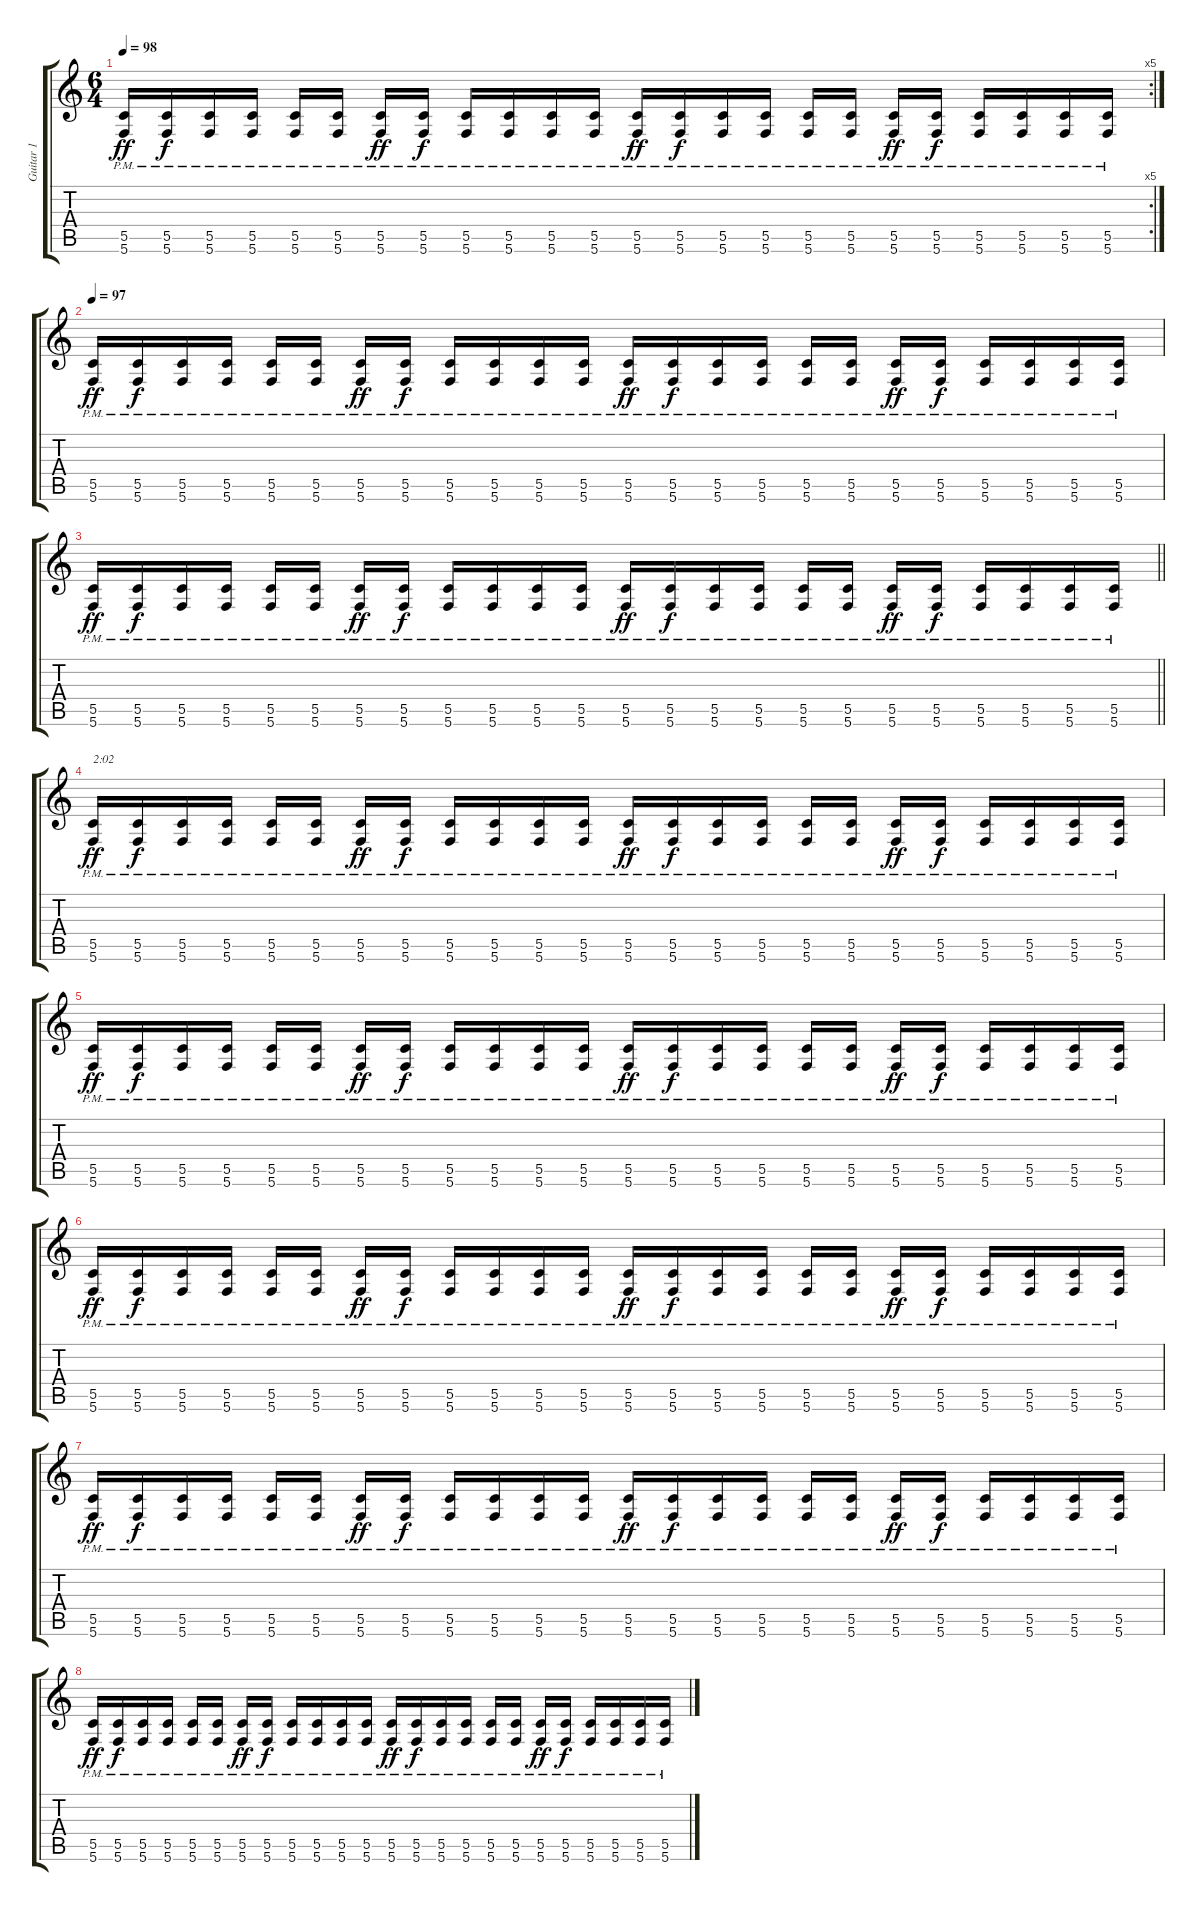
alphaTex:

\track ("Guitar 1" "Guitar 1") {instrument distortionguitar}
\staff {score tabs}
\tuning (E4 C4 G3 C3 G2 C2) {hide}
\rc 5
\ts (6 4)
\tempo 98
\clef g2
\ks c
(5.5{pm} 5.6{pm}).16{dy ff} (5.5{pm} 5.6{pm}).16{dy f} (5.5{pm} 5.6{pm}).16 (5.5{pm} 5.6{pm}).16 (5.5{pm} 5.6{pm}).16 (5.5{pm} 5.6{pm}).16{beam split} (5.5{pm} 5.6{pm}).16{dy ff} (5.5{pm} 5.6{pm}).16{dy f} (5.5{pm} 5.6{pm}).16 (5.5{pm} 5.6{pm}).16 (5.5{pm} 5.6{pm}).16 (5.5{pm} 5.6{pm}).16 (5.5{pm} 5.6{pm}).16{dy ff} (5.5{pm} 5.6{pm}).16{dy f} (5.5{pm} 5.6{pm}).16 (5.5{pm} 5.6{pm}).16 (5.5{pm} 5.6{pm}).16 (5.5{pm} 5.6{pm}).16{beam split} (5.5{pm} 5.6{pm}).16{dy ff} (5.5{pm} 5.6{pm}).16{dy f} (5.5{pm} 5.6{pm}).16 (5.5{pm} 5.6{pm}).16 (5.5{pm} 5.6{pm}).16 (5.5{pm} 5.6{pm}).16 |
\tempo 97
(5.5{pm} 5.6{pm}).16{dy ff} (5.5{pm} 5.6{pm}).16{dy f} (5.5{pm} 5.6{pm}).16 (5.5{pm} 5.6{pm}).16 (5.5{pm} 5.6{pm}).16 (5.5{pm} 5.6{pm}).16{beam split} (5.5{pm} 5.6{pm}).16{dy ff} (5.5{pm} 5.6{pm}).16{dy f} (5.5{pm} 5.6{pm}).16 (5.5{pm} 5.6{pm}).16 (5.5{pm} 5.6{pm}).16 (5.5{pm} 5.6{pm}).16 (5.5{pm} 5.6{pm}).16{dy ff} (5.5{pm} 5.6{pm}).16{dy f} (5.5{pm} 5.6{pm}).16 (5.5{pm} 5.6{pm}).16 (5.5{pm} 5.6{pm}).16 (5.5{pm} 5.6{pm}).16{beam split} (5.5{pm} 5.6{pm}).16{dy ff} (5.5{pm} 5.6{pm}).16{dy f} (5.5{pm} 5.6{pm}).16 (5.5{pm} 5.6{pm}).16 (5.5{pm} 5.6{pm}).16 (5.5{pm} 5.6{pm}).16 |
\barLineRight lightlight
(5.5{pm} 5.6{pm}).16{dy ff} (5.5{pm} 5.6{pm}).16{dy f} (5.5{pm} 5.6{pm}).16 (5.5{pm} 5.6{pm}).16 (5.5{pm} 5.6{pm}).16 (5.5{pm} 5.6{pm}).16{beam split} (5.5{pm} 5.6{pm}).16{dy ff} (5.5{pm} 5.6{pm}).16{dy f} (5.5{pm} 5.6{pm}).16 (5.5{pm} 5.6{pm}).16 (5.5{pm} 5.6{pm}).16 (5.5{pm} 5.6{pm}).16 (5.5{pm} 5.6{pm}).16{dy ff} (5.5{pm} 5.6{pm}).16{dy f} (5.5{pm} 5.6{pm}).16 (5.5{pm} 5.6{pm}).16 (5.5{pm} 5.6{pm}).16 (5.5{pm} 5.6{pm}).16{beam split} (5.5{pm} 5.6{pm}).16{dy ff} (5.5{pm} 5.6{pm}).16{dy f} (5.5{pm} 5.6{pm}).16 (5.5{pm} 5.6{pm}).16 (5.5{pm} 5.6{pm}).16 (5.5{pm} 5.6{pm}).16 |
(5.5{pm} 5.6{pm}).16{txt "2:02" dy ff} (5.5{pm} 5.6{pm}).16{dy f} (5.5{pm} 5.6{pm}).16 (5.5{pm} 5.6{pm}).16 (5.5{pm} 5.6{pm}).16 (5.5{pm} 5.6{pm}).16{beam split} (5.5{pm} 5.6{pm}).16{dy ff} (5.5{pm} 5.6{pm}).16{dy f} (5.5{pm} 5.6{pm}).16 (5.5{pm} 5.6{pm}).16 (5.5{pm} 5.6{pm}).16 (5.5{pm} 5.6{pm}).16 (5.5{pm} 5.6{pm}).16{dy ff} (5.5{pm} 5.6{pm}).16{dy f} (5.5{pm} 5.6{pm}).16 (5.5{pm} 5.6{pm}).16 (5.5{pm} 5.6{pm}).16 (5.5{pm} 5.6{pm}).16{beam split} (5.5{pm} 5.6{pm}).16{dy ff} (5.5{pm} 5.6{pm}).16{dy f} (5.5{pm} 5.6{pm}).16 (5.5{pm} 5.6{pm}).16 (5.5{pm} 5.6{pm}).16 (5.5{pm} 5.6{pm}).16 |
(5.5{pm} 5.6{pm}).16{dy ff} (5.5{pm} 5.6{pm}).16{dy f} (5.5{pm} 5.6{pm}).16 (5.5{pm} 5.6{pm}).16 (5.5{pm} 5.6{pm}).16 (5.5{pm} 5.6{pm}).16{beam split} (5.5{pm} 5.6{pm}).16{dy ff} (5.5{pm} 5.6{pm}).16{dy f} (5.5{pm} 5.6{pm}).16 (5.5{pm} 5.6{pm}).16 (5.5{pm} 5.6{pm}).16 (5.5{pm} 5.6{pm}).16 (5.5{pm} 5.6{pm}).16{dy ff} (5.5{pm} 5.6{pm}).16{dy f} (5.5{pm} 5.6{pm}).16 (5.5{pm} 5.6{pm}).16 (5.5{pm} 5.6{pm}).16 (5.5{pm} 5.6{pm}).16{beam split} (5.5{pm} 5.6{pm}).16{dy ff} (5.5{pm} 5.6{pm}).16{dy f} (5.5{pm} 5.6{pm}).16 (5.5{pm} 5.6{pm}).16 (5.5{pm} 5.6{pm}).16 (5.5{pm} 5.6{pm}).16 |
(5.5{pm} 5.6{pm}).16{dy ff} (5.5{pm} 5.6{pm}).16{dy f} (5.5{pm} 5.6{pm}).16 (5.5{pm} 5.6{pm}).16 (5.5{pm} 5.6{pm}).16 (5.5{pm} 5.6{pm}).16{beam split} (5.5{pm} 5.6{pm}).16{dy ff} (5.5{pm} 5.6{pm}).16{dy f} (5.5{pm} 5.6{pm}).16 (5.5{pm} 5.6{pm}).16 (5.5{pm} 5.6{pm}).16 (5.5{pm} 5.6{pm}).16 (5.5{pm} 5.6{pm}).16{dy ff} (5.5{pm} 5.6{pm}).16{dy f} (5.5{pm} 5.6{pm}).16 (5.5{pm} 5.6{pm}).16 (5.5{pm} 5.6{pm}).16 (5.5{pm} 5.6{pm}).16{beam split} (5.5{pm} 5.6{pm}).16{dy ff} (5.5{pm} 5.6{pm}).16{dy f} (5.5{pm} 5.6{pm}).16 (5.5{pm} 5.6{pm}).16 (5.5{pm} 5.6{pm}).16 (5.5{pm} 5.6{pm}).16 |
(5.5{pm} 5.6{pm}).16{dy ff} (5.5{pm} 5.6{pm}).16{dy f} (5.5{pm} 5.6{pm}).16 (5.5{pm} 5.6{pm}).16 (5.5{pm} 5.6{pm}).16 (5.5{pm} 5.6{pm}).16{beam split} (5.5{pm} 5.6{pm}).16{dy ff} (5.5{pm} 5.6{pm}).16{dy f} (5.5{pm} 5.6{pm}).16 (5.5{pm} 5.6{pm}).16 (5.5{pm} 5.6{pm}).16 (5.5{pm} 5.6{pm}).16 (5.5{pm} 5.6{pm}).16{dy ff} (5.5{pm} 5.6{pm}).16{dy f} (5.5{pm} 5.6{pm}).16 (5.5{pm} 5.6{pm}).16 (5.5{pm} 5.6{pm}).16 (5.5{pm} 5.6{pm}).16{beam split} (5.5{pm} 5.6{pm}).16{dy ff} (5.5{pm} 5.6{pm}).16{dy f} (5.5{pm} 5.6{pm}).16 (5.5{pm} 5.6{pm}).16 (5.5{pm} 5.6{pm}).16 (5.5{pm} 5.6{pm}).16 |
(5.5{pm} 5.6{pm}).16{dy ff} (5.5{pm} 5.6{pm}).16{dy f} (5.5{pm} 5.6{pm}).16 (5.5{pm} 5.6{pm}).16 (5.5{pm} 5.6{pm}).16 (5.5{pm} 5.6{pm}).16{beam split} (5.5{pm} 5.6{pm}).16{dy ff} (5.5{pm} 5.6{pm}).16{dy f} (5.5{pm} 5.6{pm}).16 (5.5{pm} 5.6{pm}).16 (5.5{pm} 5.6{pm}).16 (5.5{pm} 5.6{pm}).16 (5.5{pm} 5.6{pm}).16{dy ff} (5.5{pm} 5.6{pm}).16{dy f} (5.5{pm} 5.6{pm}).16 (5.5{pm} 5.6{pm}).16 (5.5{pm} 5.6{pm}).16 (5.5{pm} 5.6{pm}).16{beam split} (5.5{pm} 5.6{pm}).16{dy ff} (5.5{pm} 5.6{pm}).16{dy f} (5.5{pm} 5.6{pm}).16 (5.5{pm} 5.6{pm}).16 (5.5{pm} 5.6{pm}).16 (5.5{pm} 5.6{pm}).16
